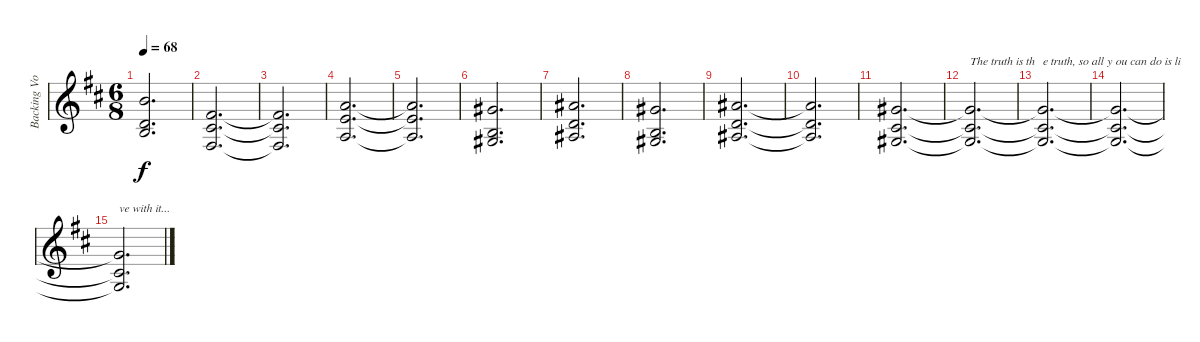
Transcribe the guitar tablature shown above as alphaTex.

\track ("Backing Vocals" "Backing Vo") {instrument choiraahs}
\staff {score}
\tuning (E4 B3 G3 D3 A2 E2) {hide}
\ts (6 8)
\tempo 68
\clef g2
\ks d
(7.1{t} 0.2{t} 7.3{t}).2{d dy f} |
(2.1 2.2 4.4).2{d} |
(2.1{t} 2.2{t} 4.4{t}).2{d} |
(5.1 5.2 2.3).2{d} |
(5.1{t} 5.2{t} 2.3{t}).2{d} |
(4.1 0.2 1.3).2{d} |
(6.1 3.2 3.3).2{d} |
(4.1 0.2 1.3).2{d} |
(6.1 3.2 3.3).2{d} |
(6.1{t} 3.2{t} 3.3{t}).2{d} |
(4.1 2.2 1.3).2{d instrument choiraahs} |
(4.1{t} 2.2{t} 1.3{t}).2{d txt "The truth is th"} |
(4.1{t} 2.2{t} 1.3{t}).2{d txt "e truth, so all y"} |
(4.1{t} 2.2{t} 1.3{t}).2{d txt "ou can do is li"} |
(4.1{t} 2.2{t} 1.3{t}).2{d txt "ve with it..."}
